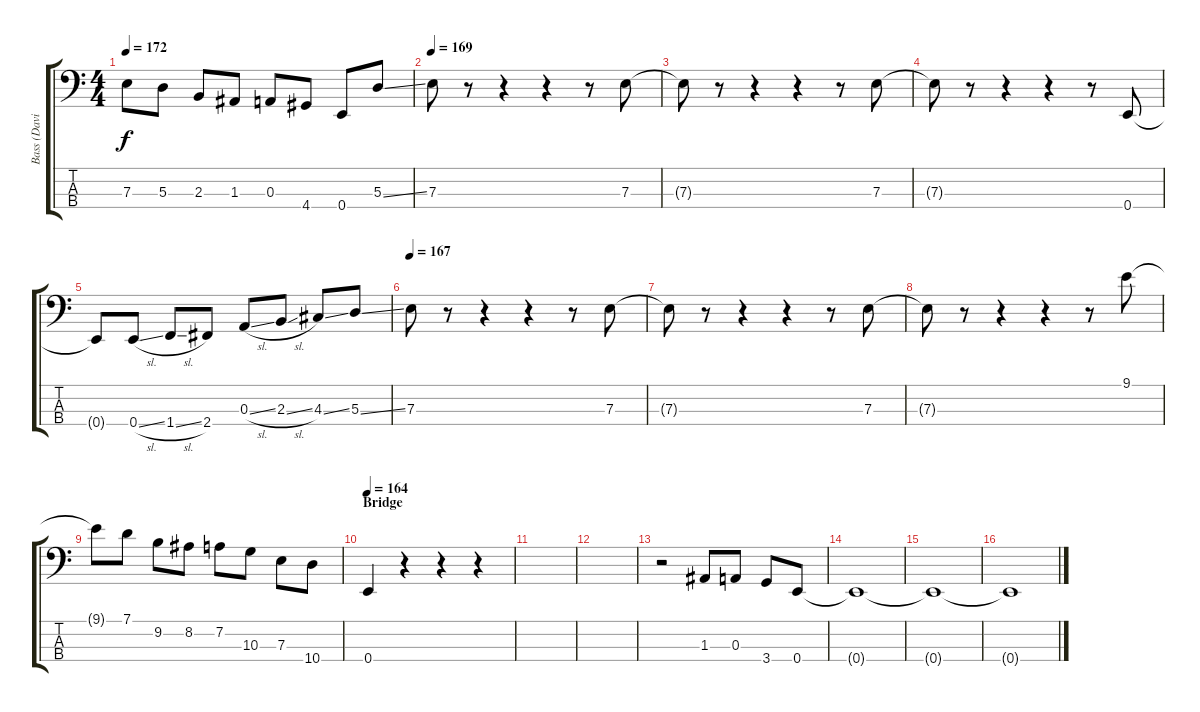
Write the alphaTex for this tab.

\track ("Bass (David Ellefson)" "Bass (Davi") {instrument electricbasspick}
\staff {score tabs}
\tuning (G2 D2 A1 E1) {hide}
\ts (4 4)
\tempo 172
\clef f4
\ks c
7.3{t}.8{dy f} 5.3.8 2.3.8 1.3.8 0.3.8 4.4.8 0.4.8 5.3{ss}.8 |
\tempo 169
7.3.8 r.8 r.4 r.4 r.8 7.3.8 |
7.3{t}.8 r.8 r.4 r.4 r.8 7.3.8 |
7.3{t}.8 r.8 r.4 r.4 r.8 0.4.8 |
0.4{t}.8 0.4{sl}.8 1.4{sl}.8 2.4.8 0.3{sl}.8 2.3{sl}.8 4.3{ss}.8 5.3{ss}.8 |
\tempo 167
7.3.8 r.8 r.4 r.4 r.8 7.3.8 |
7.3{t}.8 r.8 r.4 r.4 r.8 7.3.8 |
7.3{t}.8 r.8 r.4 r.4 r.8 9.1.8 |
9.1{t}.8 7.1.8 9.2.8 8.2.8 7.2.8 10.3.8 7.3.8 10.4.8 |
\section ("" "Bridge")
\tempo 164
0.4.4 r.4 r.4 r.4 |
|
|
r.2 1.3.8 0.3.8 3.4.8 0.4.8 |
0.4{t}.1 |
0.4{t}.1 |
0.4{t}.1
